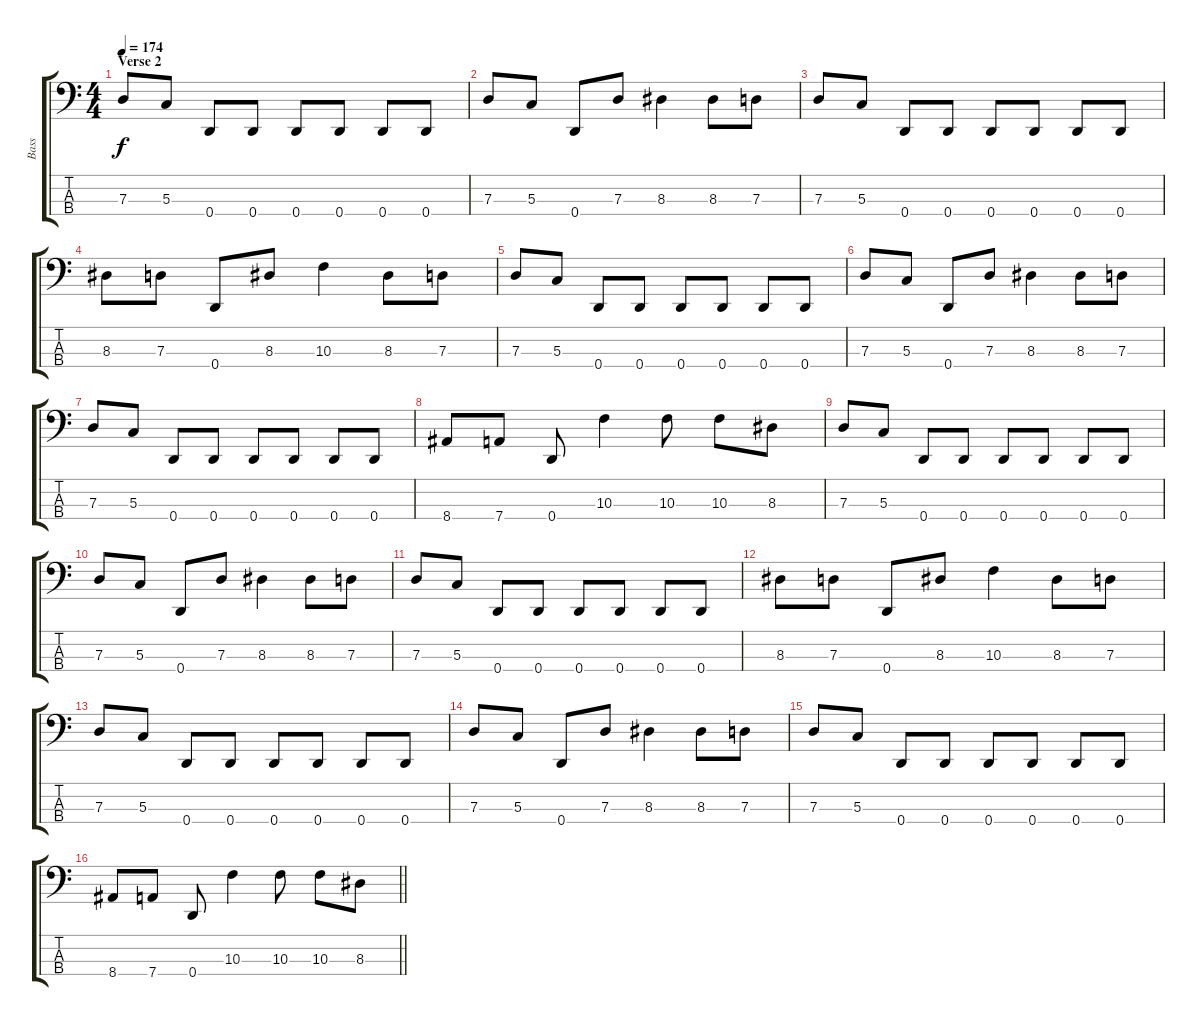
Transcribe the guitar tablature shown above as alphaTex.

\track ("Bass" "Bass") {instrument electricbasspick}
\staff {score tabs}
\tuning (F2 C2 G1 D1) {hide}
\ts (4 4)
\section ("" "Verse 2")
\tempo 174
\clef f4
\ks c
7.3.8{dy f} 5.3.8 0.4.8 0.4.8 0.4.8 0.4.8 0.4.8 0.4.8 |
7.3.8 5.3.8 0.4.8 7.3.8 8.3.4 8.3.8 7.3.8 |
7.3.8 5.3.8 0.4.8 0.4.8 0.4.8 0.4.8 0.4.8 0.4.8 |
8.3.8 7.3.8 0.4.8 8.3.8 10.3.4 8.3.8 7.3.8 |
7.3.8 5.3.8 0.4.8 0.4.8 0.4.8 0.4.8 0.4.8 0.4.8 |
7.3.8 5.3.8 0.4.8 7.3.8 8.3.4 8.3.8 7.3.8 |
7.3.8 5.3.8 0.4.8 0.4.8 0.4.8 0.4.8 0.4.8 0.4.8 |
8.4.8 7.4.8 0.4.8 10.3.4 10.3.8 10.3.8 8.3.8 |
7.3.8 5.3.8 0.4.8 0.4.8 0.4.8 0.4.8 0.4.8 0.4.8 |
7.3.8 5.3.8 0.4.8 7.3.8 8.3.4 8.3.8 7.3.8 |
7.3.8 5.3.8 0.4.8 0.4.8 0.4.8 0.4.8 0.4.8 0.4.8 |
8.3.8 7.3.8 0.4.8 8.3.8 10.3.4 8.3.8 7.3.8 |
7.3.8 5.3.8 0.4.8 0.4.8 0.4.8 0.4.8 0.4.8 0.4.8 |
7.3.8 5.3.8 0.4.8 7.3.8 8.3.4 8.3.8 7.3.8 |
7.3.8 5.3.8 0.4.8 0.4.8 0.4.8 0.4.8 0.4.8 0.4.8 |
\barLineRight lightlight
8.4.8 7.4.8 0.4.8 10.3.4 10.3.8 10.3.8 8.3.8
